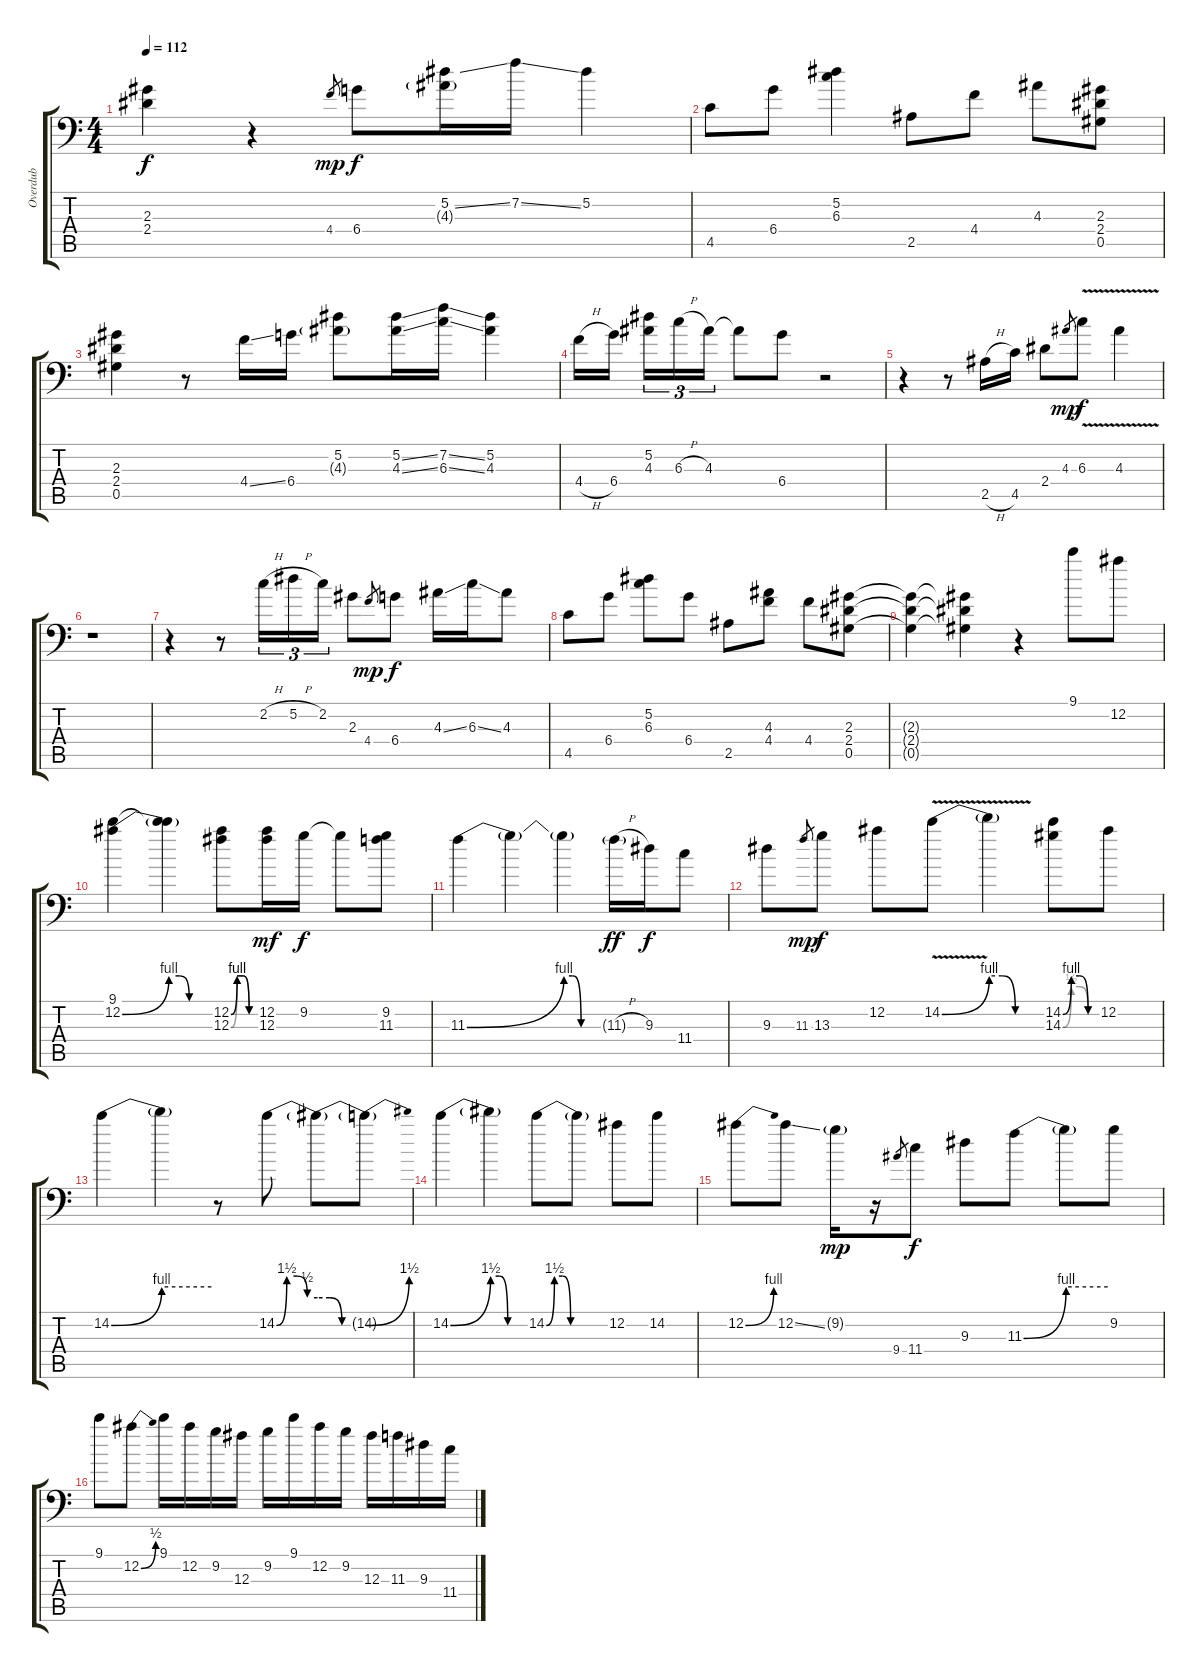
\track ("Overdub" "Overdub") {instrument fretlessbass}
\staff {score tabs}
\tuning (Eb4 Bb3 Gb3 Db3 Ab2 Eb2) {hide}
\ts (4 4)
\tempo 112
\clef f4
\ks c
(2.3 2.4).4{dy f} r.4 4.4.8{gr dy mp} 6.4.8{dy f} (5.2{ss} 4.3{g}).16 7.2{ss}.16 5.2.4 |
4.5.8 6.4.8 (5.2 6.3).4 2.5.8 4.4.8 4.3.8 (2.3 2.4 0.5).8 |
(2.3 2.4 0.5).4 r.8 4.4{ss}.16 6.4.16 (5.2 4.3{g}).8 (5.2{ss} 4.3{ss}).16 (7.2{ss} 6.3{ss}).16 (5.2 4.3).4 |
4.4{h}.16 6.4.16 (5.2 4.3).16{tu (3 2)} 6.3{h}.16{tu (3 2)} 4.3.16{tu (3 2)} 4.3{t}.8 6.4.8 r.2 |
r.4 r.8 2.5{h}.16 4.5.16 2.4.8 4.3.8{gr dy mp} 6.3{v}.8{dy f} 4.3{v}.4 |
r.1 |
r.4 r.8 2.2{h}.16{tu (3 2)} 5.2{h}.16{tu (3 2)} 2.2.16{tu (3 2)} 2.3.8 4.4.8{gr dy mp} 6.4.8{dy f} 4.3{ss}.16 6.3{ss}.16 4.3.8 |
4.5.8 6.4.8 (5.2 6.3).8 6.4.8 2.5.8 (4.3 4.4).8 4.4.8 (2.3 2.4 0.5).8 |
(2.3{t} 2.4{t} 0.5{t}).4 (2.3{t} 2.4{t} 0.5{t}).4 r.4 9.1.8 12.2.8 |
(9.1 12.2{be (bend 0 0 60 4)}).4 (9.1{t} 12.2{be (custom 0 4 15 4 30 0 60 0) t}).4 (12.2{be (custom 0 0 15 4 30 4 45 0 60 0)} 12.3{be (custom 0 0 15 4 30 4 45 0 60 0)}).8 (12.2 12.3).16{dy mf} 9.2.16{dy f} 9.2{t}.8 (9.2 11.3).8 |
11.3{be (bend 0 0 60 4)}.4 11.3{t}.4 11.3{be (custom 0 4 15 4 30 0 60 0) t}.4 11.3{h g}.16{dy ff} 9.3.16{dy f} 11.4.8 |
9.3.8 11.3.8{gr dy mp} 13.3.8{dy f} 12.2.8 14.2{be (bend 0 0 60 4) v}.8 14.2{be (custom 0 4 15 4 30 0 60 0) t}.4 (14.2{be (custom 0 0 15 4 30 4 45 0 60 0)} 14.3{be (custom 0 0 15 2 30 2 45 0 60 0)}).8 12.2.8 |
14.2{be (bend 0 0 60 4)}.4 14.2{be (hold 0 4 60 4) t}.4 r.8 14.2{be (custom 0 0 15 6 30 6 45 2 60 2)}.8 14.2{be (custom 0 2 15 2 30 0 60 0) t}.8 14.2{be (bend 0 0 60 6) t}.8 |
14.2{be (bend 0 0 60 6)}.4 14.2{be (custom 0 6 15 6 30 0 60 0) t}.4 14.2{be (custom 0 0 15 6 30 6 45 0 60 0)}.8 14.2{be (hold 0 0 60 0) t}.8 12.2.8 14.2.8 |
12.2{be (bend 0 0 60 4)}.8 12.2{ss}.8 9.2{g}.16{dy mp} r.16 9.4.8{gr} 11.4.8{dy f} 9.3.8 11.3{be (bend 0 0 60 4)}.8 11.3{be (hold 0 4 60 4) t}.8 9.2.8 |
9.1.8 12.2{be (bend 0 0 60 2)}.8 9.1.16 12.2.16 9.2.16 12.3.16 9.2.16 9.1.16 12.2.16 9.2.16 12.3.16 11.3.16 9.3.16 11.4.16
